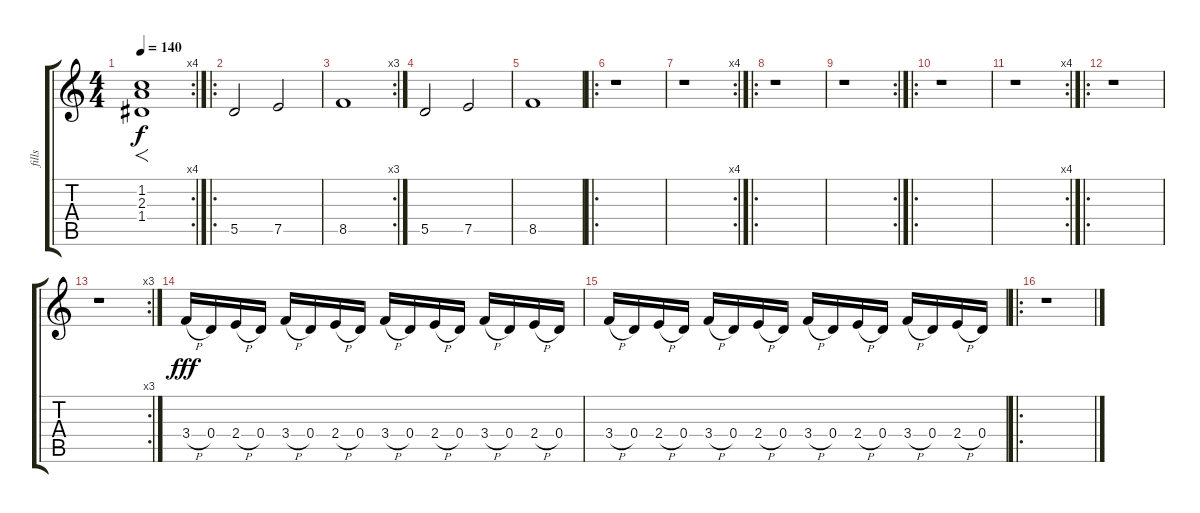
\track ("fills" "fills") {instrument guitarharmonics}
\staff {score tabs}
\tuning (E4 B3 G3 D3 A2 E2) {hide}
\rc 4
\ts (4 4)
\tempo 140
\clef g2
\ks c
(1.2 2.3 1.4).1{f dy f} |
\ro
5.5.2{volume 16 instrument distortionguitar} 7.5.2 |
\rc 3
8.5.1 |
5.5.2{volume 16 instrument distortionguitar} 7.5.2 |
8.5.1 |
\ro
r.1 |
\rc 4
r.1 |
\ro
r.1 |
\rc 2
r.1 |
\ro
r.1 |
\rc 4
r.1 |
\ro
r.1 |
\rc 3
r.1 |
3.4{h}.16{dy fff instrument guitarharmonics} 0.4.16 2.4{h}.16 0.4.16 3.4{h}.16 0.4.16 2.4{h}.16 0.4.16 3.4{h}.16 0.4.16 2.4{h}.16 0.4.16 3.4{h}.16 0.4.16 2.4{h}.16 0.4.16 |
3.4{h}.16 0.4.16 2.4{h}.16 0.4.16 3.4{h}.16 0.4.16 2.4{h}.16 0.4.16 3.4{h}.16 0.4.16 2.4{h}.16 0.4.16 3.4{h}.16 0.4.16 2.4{h}.16 0.4.16 |
\ro
r.1
